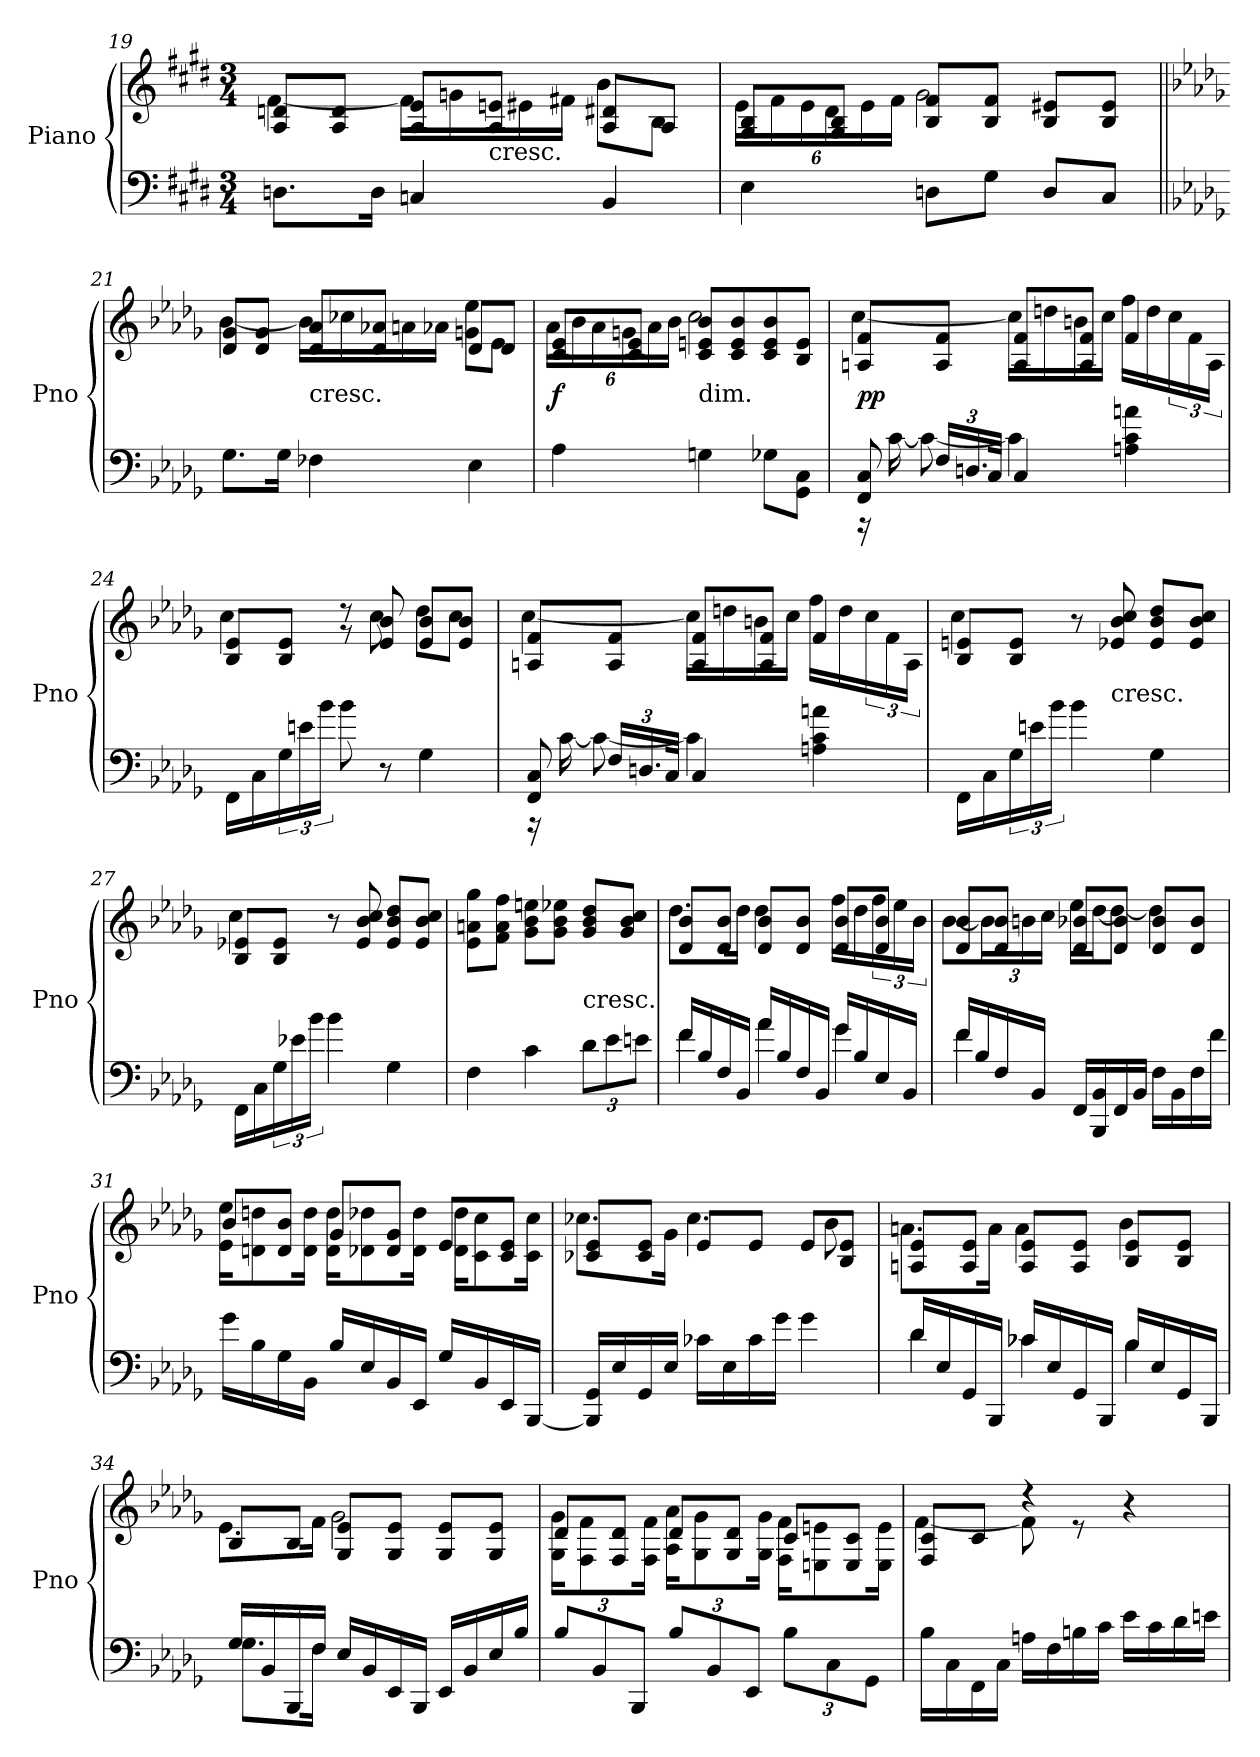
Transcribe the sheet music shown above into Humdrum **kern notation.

**kern	**kern	**dynam
*part1	*part1	*part1
*staff2	*staff1	*staff1/2
*I"Piano	*	*
*I'Pno	*	*
*clefF4	*clefG2	*
*k[f#c#g#d#]	*k[f#c#g#d#]	*
*M3/4	*M3/4	*
=19	=19	=19
*	*^	*
8.DnL	8A 8dnL	[4f#	.
.	8A 8dJ	.	.
16DJk	.	.	.
4Cn	8A 8eL	16f#LL]	.
.	.	16gn	.
!	!LO:TX:c:t=cresc.	!	!
.	8A 8enJ	16e#X	.
.	.	16f#XJJ	.
4BB	8A 8d#XL	8bL	.
.	8AJ	8BJ	.
=20	=20	=20	=20
4E	8G# 8BL	24eLL	.
.	.	24f#	.
.	.	24e	.
.	8G# 8BJ	24d#	.
.	.	24e	.
.	.	24f#JJ	.
8DnL	8B 8f#L	2g#	.
8G#J	8B 8f#J	.	.
8DL	8B 8e#XL	.	.
8C#J	8B 8e#J	.	.
=21||	=21||	=21||	=21||
*k[b-e-a-d-g-]	*k[b-e-a-d-g-]	*	*
8.G-L	8d- 8g-L	[4b-	.
.	8d- 8g-J	.	.
16G-Jk	.	.	.
!	!LO:TX:c:t=cresc.	!	!
4F-X	8d- 8a-L	16b-LL]	.
.	.	16cc-X	.
.	8d- 8a-XJ	16an	.
.	.	16a-XJJ	.
4E-	8d-L	8gn 8ee-L	.
.	8d-J	8e-J	.
=22	=22	=22	=22
4A-	8c 8e-L	24a-LL	f
.	.	24b-	.
.	.	24a-	.
.	8c 8e-J	24gn	.
.	.	24a-	.
.	.	24b-JJ	.
!	!LO:TX:c:t=dim.	!	!
4Gn	8c 8en 8b-L	2cc	.
.	8c 8e 8b-	.	.
8G-X\L	8c 8e 8b-	.	.
8GG- 8CJ	8B- 8eJ	.	.
=23	=23	=23	=23
*^	*	*	*
8FF 8C	16r	8An 8fL	[4cc	pp
.	[16c	.	.	.
24FLL	8c_	8A 8fJ	.	.
24.Dn	.	.	.	.
48CJJk	.	.	.	.
4C	4c]	8A 8fL	16ccLL]	.
.	.	.	16ddn	.
.	.	8A 8fJ	16bn	.
.	.	.	16ccJJ	.
4An 4c 4an	4ryy	4f	16ffLL	.
.	.	.	16dd	.
.	.	.	24cc	.
.	.	.	24f	.
.	.	.	24AJJ	.
*v	*v	*	*	*
=24	=24	=24	=24
16FFLL	8B- 8e-L	4cc	.
16C	.	.	.
24G-	8B- 8e-J	.	.
24en	.	.	.
24b-JJ	.	.	.
8b-	8r	8r	.
8r	8e- 8b-	8cc	.
4G-	8e- 8b-L	8dd-L	.
.	8e- 8b-J	8ccJ	.
=25	=25	=25	=25
*^	*	*	*
8FF 8C	16r	8An 8fL	[4cc	.
.	[16c	.	.	.
24FLL	8c_	8A 8fJ	.	.
24.Dn	.	.	.	.
48CJJk	.	.	.	.
4C	4c]	8A 8fL	16ccLL]	.
.	.	.	16ddn	.
.	.	8A 8fJ	16bn	.
.	.	.	16ccJJ	.
4An 4c 4an	4ryy	4f	16ffLL	.
.	.	.	16dd	.
.	.	.	24cc	.
.	.	.	24f	.
.	.	.	24AJJ	.
*v	*v	*	*	*
=26	=26	=26	=26
16FFLL	8B- 8enL	4cc	.
16C	.	.	.
24G-	8B- 8eJ	.	.
24en	.	.	.
24b-JJ	.	.	.
4b-	8r	2ryy	.
!	!LO:TX:c:t=cresc.	!	!
.	8e-X 8b- 8cc	.	.
4G-	8e- 8b- 8dd-L	.	.
.	8e- 8b- 8ccJ	.	.
=27	=27	=27	=27
16FFLL	8B- 8e-XL	4cc	.
16C	.	.	.
24G-	8B- 8e-J	.	.
24e-X	.	.	.
24b-JJ	.	.	.
4b-	8r	2ryy	.
.	8e- 8b- 8cc	.	.
4G-	8e- 8b- 8dd-L	.	.
.	8e- 8b- 8ccJ	.	.
*	*v	*v	*
=28	=28	=28
4F	8e- 8an 8gg-L	.
.	8f 8a 8ffJ	.
4c	8g- 8b- 8eenL	.
.	8g- 8b- 8ee-XJ	.
!	!LO:TX:c:t=cresc.	!
12d-L	8g-/ 8b-/ 8dd-/L	.
12e-	.	.
.	8g- 8b- 8ccJ	.
12enJ	.	.
=29	=29	=29
*^	*^	*
16fLL	4f	8d- 8b-L	8.dd-L	.
16B-	.	.	.	.
16F	.	8d- 8b-J	.	.
16BB-JJ	.	.	16dd-Jk	.
16a-LL	4a-	8d- 8b-L	4dd-	.
16B-	.	.	.	.
16F	.	8d- 8b-J	.	.
16BB-JJ	.	.	.	.
16g-LL	4g-	8d- 8b-L	16ffLL	.
16B-	.	.	16dd-	.
16E-	.	8d- 8b-J	24ff	.
.	.	.	24ee-	.
16BB-JJ	.	.	.	.
.	.	.	24b-JJ	.
=30	=30	=30	=30	=30
16fLL	4f	8d- 8b-L	[8b-L	.
16B-	.	.	.	.
16F	.	8d- 8b-J	24b-L]	.
.	.	.	24bn	.
16BB-JJ	.	.	.	.
.	.	.	24ccJJ	.
16FFLL	2ryy	8d- 8b-XL	16ee-LL	.
16BBB- 16BB-	.	.	[16dd-J	.
16FF	.	8d- 8b-J	8dd-J_	.
16BB-JJ	.	.	.	.
16FLL	.	8d- 8b-L	4dd-]	.
16BB-	.	.	.	.
16F	.	8d- 8b-J	.	.
16fJJ	.	.	.	.
*v	*v	*	*	*
=31	=31	=31	=31
16g-LL	8b-L	16e- 16ee-KL	.
16B-	.	8dn 8ddn	.
16G-	8d 8b-J	.	.
16BB-JJ	.	16d 16ddJk	.
16B-LL	8g-L	16d 16ddKL	.
16E-	.	8d-X 8dd-X	.
16BB-	8d- 8g-J	.	.
16EE-JJ	.	16d- 16dd-Jk	.
16G-LL	8e-L	16d- 16dd-KL	.
16BB-	.	8c 8cc	.
16EE-	8c 8e-J	.	.
[16BBB-JJ	.	16c 16ccJk	.
=32	=32	=32	=32
16BBB-] 16GG-LL	8c-X 8e-L	8.cc-XL	.
16E-	.	.	.
16GG-	8c- 8e-J	.	.
16E-JJ	.	16g-Jk	.
16c-XLL	8e-L	4.cc-	.
16E-	.	.	.
16c-	8e-J	.	.
16g-JJ	.	.	.
4g-	8e-L	.	.
.	8B- 8e-J	8b-	.
=33	=33	=33	=33
*^	*	*	*
16d-LL	4d-	8An 8e-L	8.anL	.
16E-	.	.	.	.
16GG-	.	8A 8e-J	.	.
16BBB-JJ	.	.	16aJk	.
16c-XLL	4c-X	8A 8e-L	4a	.
16E-	.	.	.	.
16GG-	.	8A 8e-J	.	.
16BBB-JJ	.	.	.	.
16B-LL	4B-	8B- 8e-L	4b-	.
16E-	.	.	.	.
16GG-	.	8B- 8e-J	.	.
16BBB-JJ	.	.	.	.
=34	=34	=34	=34	=34
16G-LL	8.G-L	8B-L	8.e-L	.
16BB-	.	.	.	.
16BBB-	.	8B-J	.	.
16FJJ	16FJk	.	16fJk	.
16E-LL	2ryy	8G- 8e-L	2g-	.
16BB-	.	.	.	.
16EE-	.	8G- 8e-J	.	.
16BBB-JJ	.	.	.	.
16EE-LL	.	8G- 8e-L	.	.
16BB-	.	.	.	.
16E-	.	8G- 8e-J	.	.
16B-JJ	.	.	.	.
*v	*v	*	*	*
=35	=35	=35	=35
12B-L	8d-L	16G- 16g-KL	.
.	.	8F 8f	.
12BB-	.	.	.
.	8F 8d-J	.	.
12BBB-J	.	.	.
.	.	16F 16fJk	.
12B-L	8d-L	16A- 16a-KL	.
.	.	8G- 8g-	.
12BB-	.	.	.
.	8G- 8d-J	.	.
12EE-J	.	.	.
.	.	16G- 16g-Jk	.
12B-L	8cL	16F 16fKL	.
.	.	8En 8en	.
12C	.	.	.
.	8E 8cJ	.	.
12GG-J	.	.	.
.	.	16E 16eJk	.
=36	=36	=36	=36
16B-LL	8F 8cL	[4f	.
16C	.	.	.
16FF	8cJ	.	.
16CJJ	.	.	.
16AnLL	4r	8f]	.
16F	.	.	.
16Bn	.	8r	.
16cJJ	.	.	.
16e-LL	4r	4ryy	.
16c	.	.	.
16d-	.	.	.
16enJJ	.	.	.
*	*v	*v	*
=	=	=
*-	*-	*-
